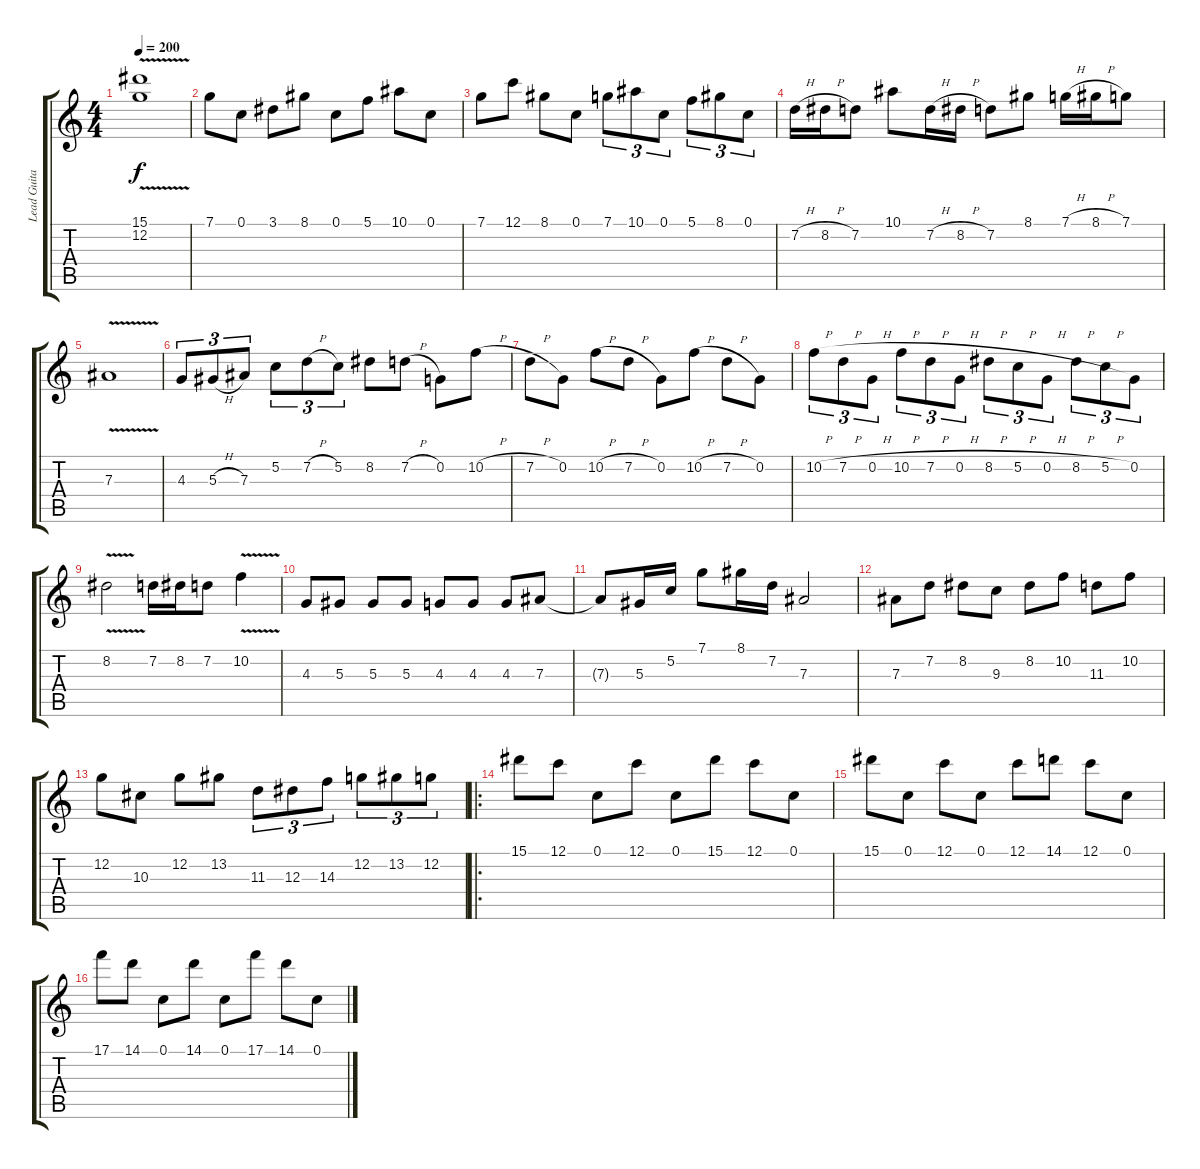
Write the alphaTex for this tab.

\track ("Lead Guitar" "Lead Guita") {instrument distortionguitar}
\staff {score tabs}
\tuning (C4 G3 Eb3 Bb2 F2 C2) {hide}
\ts (4 4)
\tempo 200
\clef g2
\ks c
(15.1{v} 12.2{v}).1{dy f} |
7.1.8 0.1.8 3.1.8 8.1.8 0.1.8 5.1.8 10.1.8 0.1.8 |
7.1.8 12.1.8 8.1.8 0.1.8 7.1.8{tu (3 2)} 10.1.8{tu (3 2)} 0.1.8{tu (3 2)} 5.1.8{tu (3 2)} 8.1.8{tu (3 2)} 0.1.8{tu (3 2)} |
7.2{h}.16 8.2{h}.16 7.2.8 10.1.8 7.2{h}.16 8.2{h}.16 7.2.8 8.1.8 7.1{h}.16 8.1{h}.16 7.1.8 |
7.3{v}.1 |
4.3.8{tu (3 2)} 5.3{h}.8{tu (3 2)} 7.3.8{tu (3 2)} 5.2.8{tu (3 2)} 7.2{h}.8{tu (3 2)} 5.2.8{tu (3 2)} 8.2.8 7.2{h}.8 0.2.8 10.2{h}.8 |
7.2{h}.8 0.2.8 10.2{h}.8 7.2{h}.8 0.2.8 10.2{h}.8 7.2{h}.8 0.2.8 |
10.2{h}.8{tu (3 2)} 7.2{h}.8{tu (3 2)} 0.2{h}.8{tu (3 2)} 10.2{h}.8{tu (3 2)} 7.2{h}.8{tu (3 2)} 0.2{h}.8{tu (3 2)} 8.2{h}.8{tu (3 2)} 5.2{h}.8{tu (3 2)} 0.2{h}.8{tu (3 2)} 8.2{h}.8{tu (3 2)} 5.2{h}.8{tu (3 2)} 0.2.8{tu (3 2)} |
8.2{v}.2 7.2.16 8.2.16 7.2.8 10.2{v}.4 |
4.3.8 5.3.8 5.3.8 5.3.8 4.3.8 4.3.8 4.3.8 7.3.8 |
7.3{t}.8 5.3.16 5.2.16 7.1.8 8.1.16 7.2.16 7.3.2 |
7.3.8 7.2.8 8.2.8 9.3.8 8.2.8 10.2.8 11.3.8 10.2.8 |
12.2.8 10.3.8 12.2.8 13.2.8 11.3.8{tu (3 2)} 12.3.8{tu (3 2)} 14.3.8{tu (3 2)} 12.2.8{tu (3 2)} 13.2.8{tu (3 2)} 12.2.8{tu (3 2)} |
\ro
15.1.8 12.1.8 0.1.8 12.1.8 0.1.8 15.1.8 12.1.8 0.1.8 |
15.1.8 0.1.8 12.1.8 0.1.8 12.1.8 14.1.8 12.1.8 0.1.8 |
17.1.8 14.1.8 0.1.8 14.1.8 0.1.8 17.1.8 14.1.8 0.1.8
